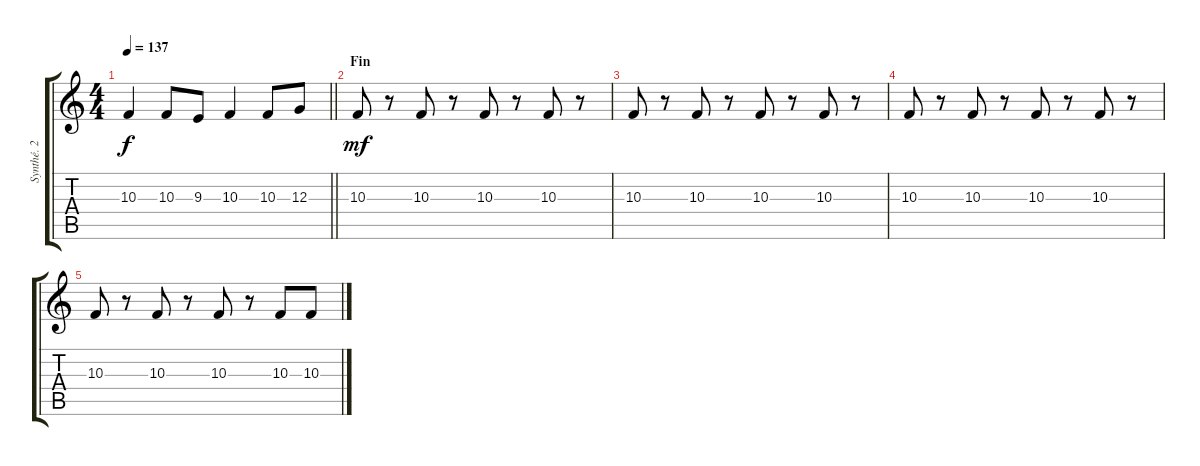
\track ("Synthé. 2" "Synthé. 2") {instrument lead2sawtooth}
\staff {score tabs}
\tuning (E4 B3 G3 D3 A2 E2) {hide}
\ts (4 4)
\tempo 137
\clef g2
\barLineRight lightlight
\ks c
10.3.4{dy f} 10.3.8 9.3.8 10.3.4 10.3.8 12.3.8 |
\section ("" "Fin")
10.3.8{dy mf} r.8 10.3.8 r.8 10.3.8 r.8 10.3.8 r.8 |
10.3.8 r.8 10.3.8 r.8 10.3.8 r.8 10.3.8 r.8 |
10.3.8 r.8 10.3.8 r.8 10.3.8 r.8 10.3.8 r.8 |
10.3.8 r.8 10.3.8 r.8 10.3.8 r.8 10.3.8 10.3.8
